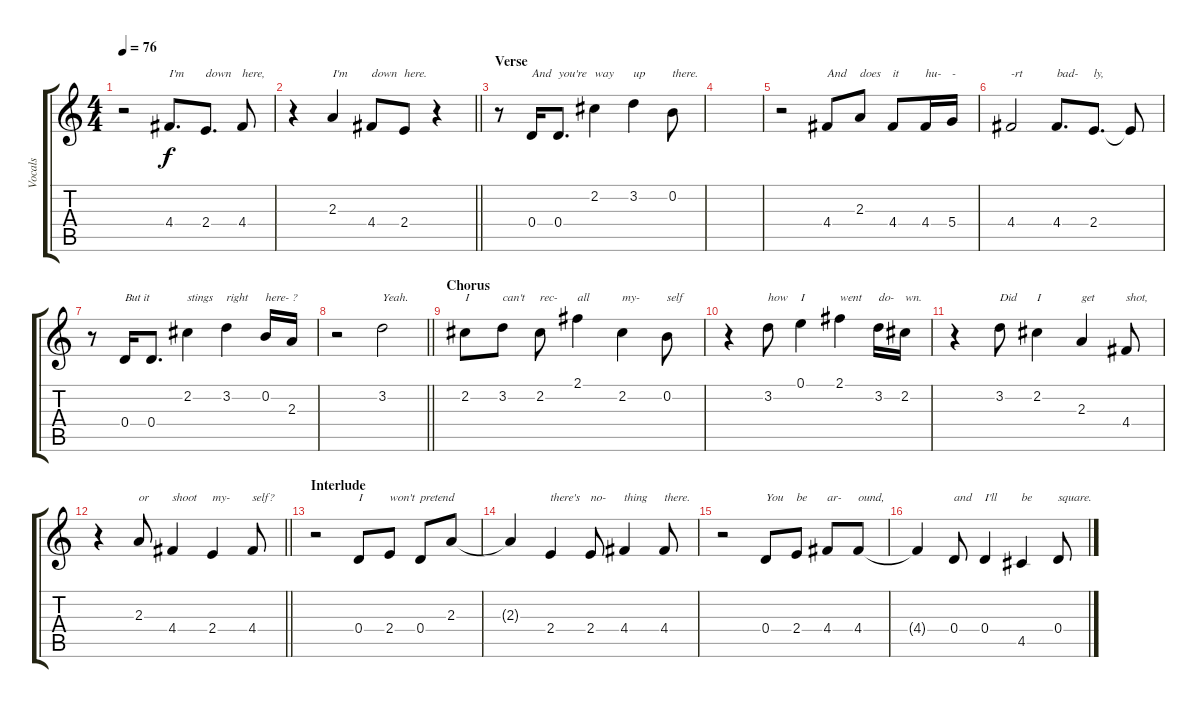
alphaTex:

\track ("Vocals" "Vocals") {instrument electricguitarjazz bank 255}
\staff {score tabs}
\tuning (E4 B3 G3 D3 A2 D2) {hide}
\ts (4 4)
\tempo 76
\clef g2
\ks c
r.2{dy f} 4.4.8{d txt "I'm"} 2.4.8{d txt "down"} 4.4.8{txt "here,"} |
\barLineRight lightlight
r.4 2.3.4{txt "I'm"} 4.4.8{txt "down"} 2.4.8{txt "here."} r.4 |
\section ("" "Verse")
r.8 0.4.16{txt "And"} 0.4.8{d txt "you're"} 2.2.4{txt "way"} 3.2.4{txt "up"} 0.2.8{txt "there."} |
|
r.2 4.4.8{txt "And"} 2.3.8{txt "does"} 4.4.8{txt "it"} 4.4.16{txt "hu-"} 5.4.16{txt "-"} |
4.4.2{txt "-rt"} 4.4.8{d txt "bad-"} 2.4.8{d txt "ly,"} 2.4{t}.8 |
r.8 0.4.16{txt "But it"} 0.4.8{d} 2.2.4{txt "stings"} 3.2.4{txt "right"} 0.2.16{txt "here-"} 2.3.16{txt "?"} |
\barLineRight lightlight
r.2 3.2.2{txt "Yeah."} |
\section ("" "Chorus")
2.2.8{txt "I"} 3.2.8{txt "can't"} 2.2.8{txt "rec-"} 2.1.4{txt "all"} 2.2.4{txt "my-"} 0.2.8{txt "self"} |
r.4 3.2.8{txt "how"} 0.1.4{txt "I"} 2.1.4{txt "went"} 3.2.16{txt "do-"} 2.2.16{txt "wn."} |
r.4 3.2.8{txt "Did"} 2.2.4{txt "I"} 2.3.4{txt "get"} 4.4.8{txt "shot,"} |
\barLineRight lightlight
r.4 2.3.8{txt "or"} 4.4.4{txt "shoot"} 2.4.4{txt "my-"} 4.4.8{txt "self?"} |
\section ("" "Interlude")
r.2 0.4.8{txt "I"} 2.4.8{txt "won't"} 0.4.8{txt "pretend"} 2.3.8 |
2.3{t}.4 2.4.4{txt "there's"} 2.4.8{txt "no-"} 4.4.4{txt "thing"} 4.4.8{txt "there."} |
r.2 0.4.8{txt "You"} 2.4.8{txt "be"} 4.4.8{txt "ar-"} 4.4.8{txt "ound,"} |
4.4{t}.4 0.4.8{txt "and"} 0.4.4{txt "I'll"} 4.5.4{txt "be"} 0.4.8{txt "square."}
